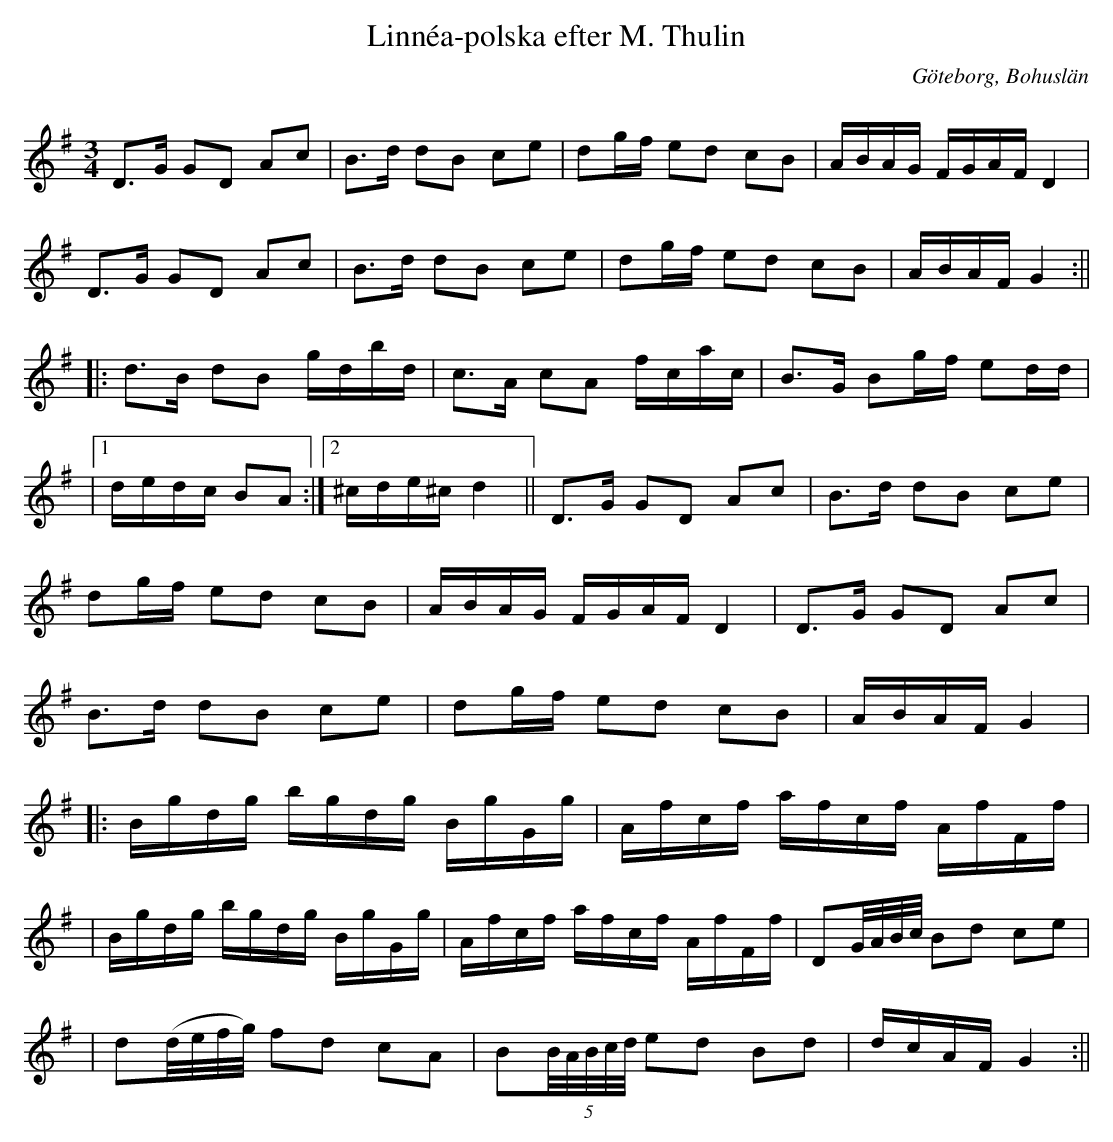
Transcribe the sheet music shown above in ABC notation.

X:1
T:Linnéa-polska efter M. Thulin
O:Göteborg, Bohuslän
Q:107
M:3/4
L:1/8
K:G
D>G GD Ac | B>d dB ce | dg/f/ ed cB | A/B/A/G/ F/G/A/F/ D2 |
D>G GD Ac | B>d dB ce | dg/f/ ed cB | A/B/A/F/ G2 :||
|:d>B dB g/d/b/d/ | c>A cA f/c/a/c/ | B>G Bg/f/ ed/d/ |
|1 d/e/d/c/ BA :|2 ^c/d/e/^c/ d2 || D>G GD Ac | B>d dB ce |
 dg/f/ ed cB | A/B/A/G/ F/G/A/F/ D2 | D>G GD Ac |
 B>d dB ce | dg/f/ ed cB | A/B/A/F/ G2 |
|: B/g/d/g/ b/g/d/g/ B/g/G/g/ | A/f/c/f/ a/f/c/f/ A/f/F/f/ |
| B/g/d/g/ b/g/d/g/ B/g/G/g/ | A/f/c/f/ a/f/c/f/ A/f/F/f/ |DG//A//B//c// Bd ce |
| d(d//e//f//g//) fd cA |B(5B//A//B//c//d// ed Bd | d/c/A/F/ G2 :||
